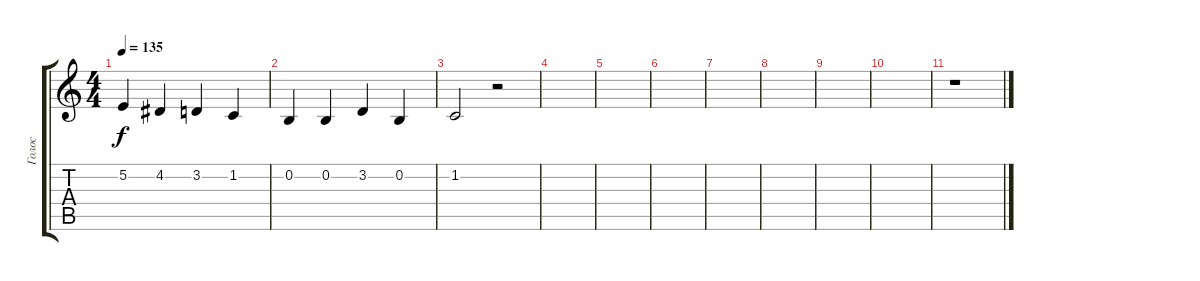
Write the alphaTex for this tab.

\track ("Голос" "Голос") {instrument choiraahs}
\staff {score tabs}
\tuning (E4 B3 G3 D3 A2 E2) {hide}
\ts (4 4)
\tempo 135
\clef g2
\ks c
5.2.4{dy f} 4.2.4 3.2.4 1.2.4 |
0.2.4 0.2.4 3.2.4 0.2.4 |
1.2.2 r.2 |
|
|
|
|
|
|
|
r.1
